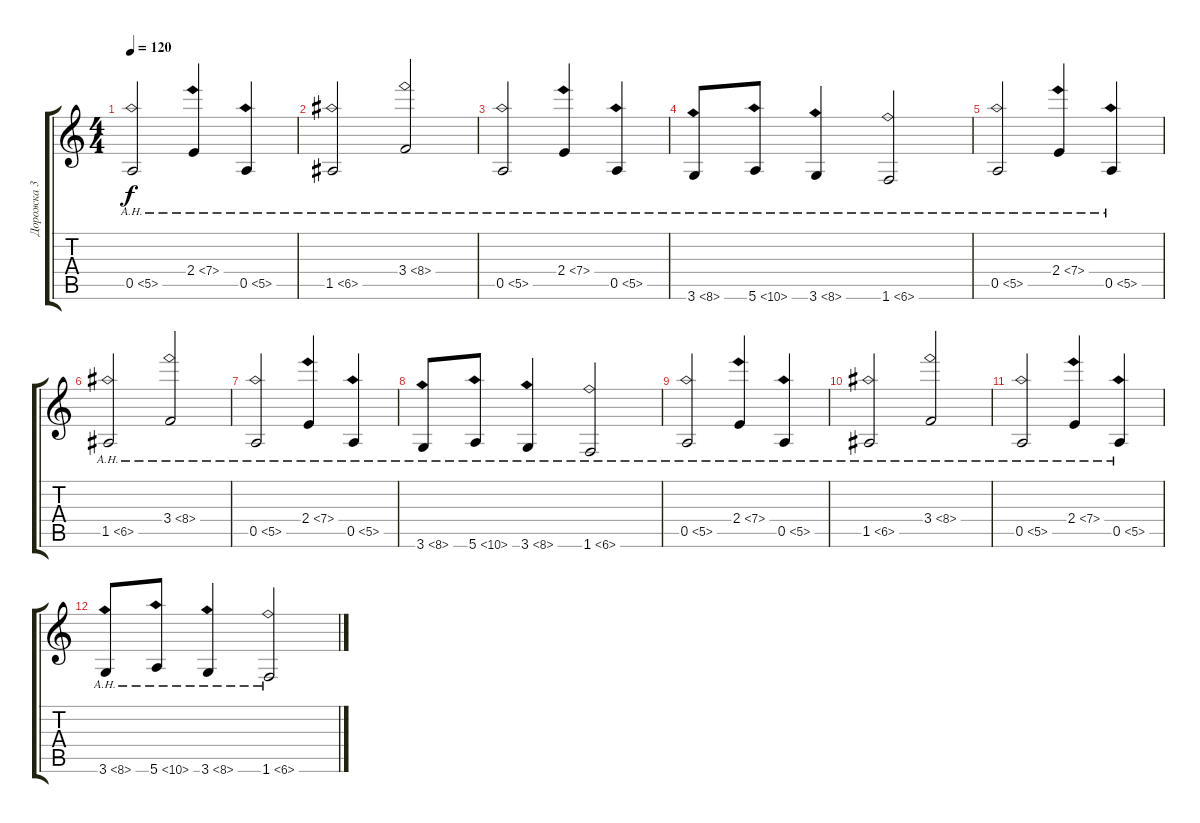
\track ("Дорожка 3" "Дорожка 3") {instrument distortionguitar}
\staff {score tabs}
\tuning (E4 B3 G3 D3 A2 E2) {hide}
\ts (4 4)
\tempo 120
\clef g2
\ks c
0.5{ah 5}.2{dy f volume 12} 2.4{ah 5}.4 0.5{ah 5}.4 |
1.5{ah 5}.2 3.4{ah 5}.2 |
0.5{ah 5}.2{volume 9} 2.4{ah 5}.4 0.5{ah 5}.4 |
3.6{ah 5}.8 5.6{ah 5}.8 3.6{ah 5}.4 1.6{ah 5}.2 |
0.5{ah 5}.2{volume 6} 2.4{ah 5}.4 0.5{ah 5}.4 |
1.5{ah 5}.2 3.4{ah 5}.2 |
0.5{ah 5}.2{volume 3} 2.4{ah 5}.4 0.5{ah 5}.4 |
3.6{ah 5}.8 5.6{ah 5}.8 3.6{ah 5}.4 1.6{ah 5}.2 |
0.5{ah 5}.2{volume 0} 2.4{ah 5}.4 0.5{ah 5}.4 |
1.5{ah 5}.2 3.4{ah 5}.2 |
0.5{ah 5}.2 2.4{ah 5}.4 0.5{ah 5}.4 |
3.6{ah 5}.8 5.6{ah 5}.8 3.6{ah 5}.4 1.6{ah 5}.2
